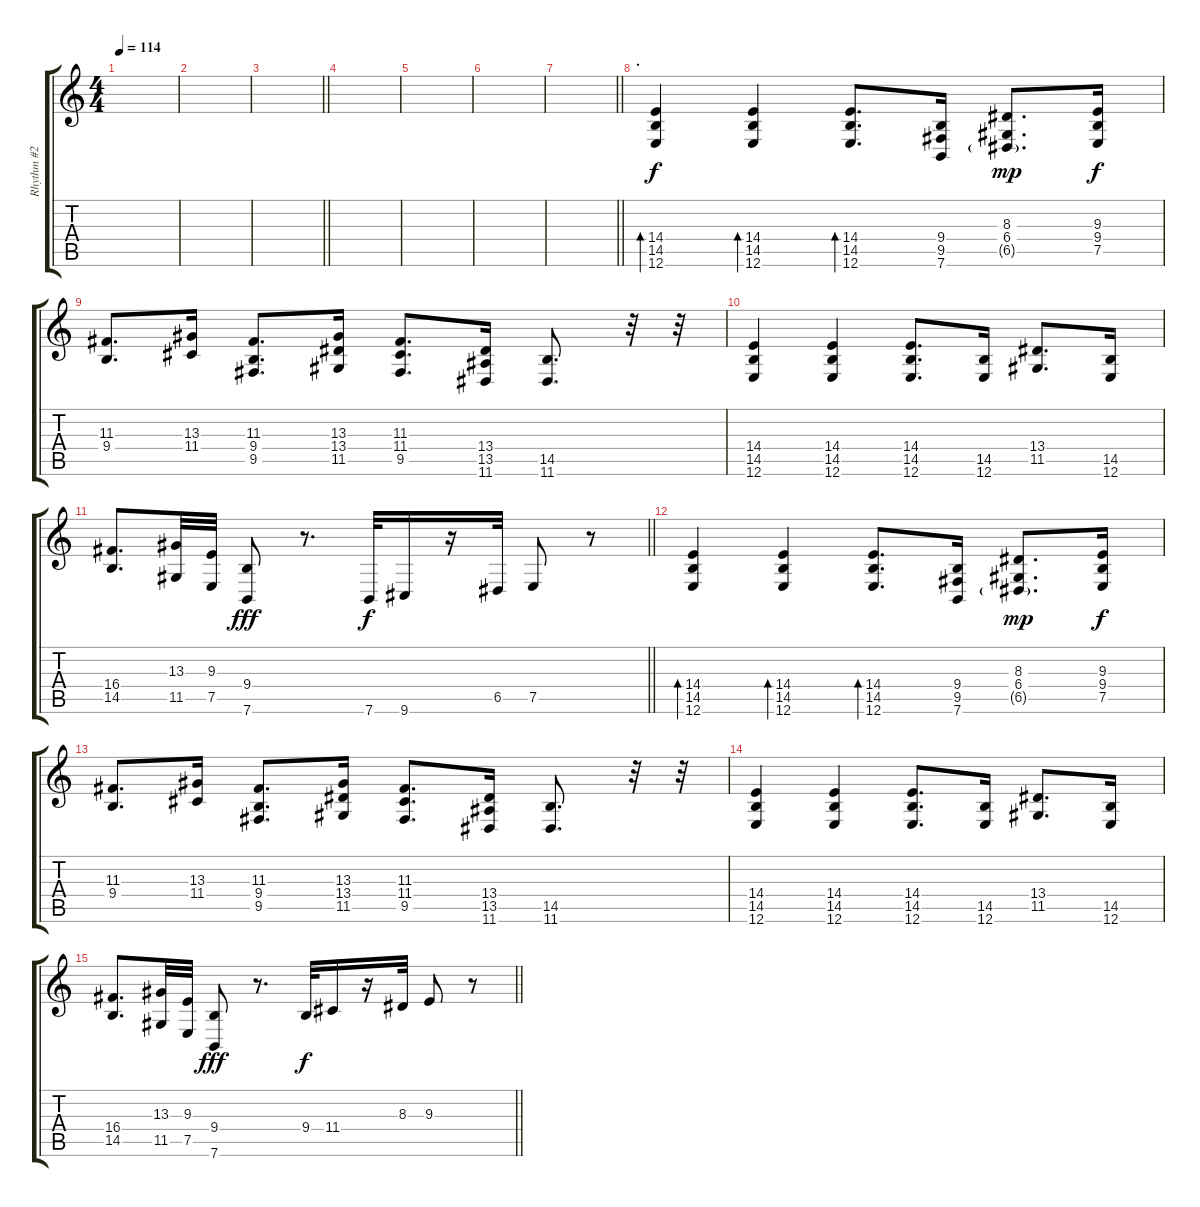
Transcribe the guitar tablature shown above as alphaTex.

\track ("Rhythm #2" "Rhythm #2") {instrument synthbrass2}
\staff {score tabs}
\tuning (E4 B3 G3 D3 A2 E2) {hide}
\ts (4 4)
\tempo 114
\clef g2
\ks c
|
|
\barLineRight lightlight
|
|
|
|
\barLineRight lightlight
|
\section ("" ".")
(14.4 14.5 12.6).4{bd 120} (14.4 14.5 12.6).4{bd 120} (14.4 14.5 12.6).8{d bd 120} (9.4 9.5 7.6).16 (8.3 6.4 6.5{g}).8{d dy mp} (9.3 9.4 7.5).16{dy f} |
(11.3 9.4).8{d} (13.3 11.4).16 (11.3 9.4 9.5).8{d} (13.3 13.4 11.5).16 (11.3 11.4 9.5).8{d} (13.4 13.5 11.6).16 (14.5 11.6).8{d} r.32 r.32 |
(14.4 14.5 12.6).4 (14.4 14.5 12.6).4 (14.4 14.5 12.6).8{d} (14.5 12.6).16 (13.4 11.5).8{d} (14.5 12.6).16 |
\barLineRight lightlight
(16.4 14.5).8{d} (13.3 11.5).32 (9.3 7.5).32 (9.4 7.6).8{dy fff} r.8{d} 7.6.32{dy f} 9.6.16 r.16 6.5.32 7.5.8 r.8 |
(14.4 14.5 12.6).4{bd 120} (14.4 14.5 12.6).4{bd 120} (14.4 14.5 12.6).8{d bd 120} (9.4 9.5 7.6).16 (8.3 6.4 6.5{g}).8{d dy mp} (9.3 9.4 7.5).16{dy f} |
(11.3 9.4).8{d} (13.3 11.4).16 (11.3 9.4 9.5).8{d} (13.3 13.4 11.5).16 (11.3 11.4 9.5).8{d} (13.4 13.5 11.6).16 (14.5 11.6).8{d} r.32 r.32 |
(14.4 14.5 12.6).4 (14.4 14.5 12.6).4 (14.4 14.5 12.6).8{d} (14.5 12.6).16 (13.4 11.5).8{d} (14.5 12.6).16 |
\barLineRight lightlight
(16.4 14.5).8{d} (13.3 11.5).32 (9.3 7.5).32 (9.4 7.6).8{dy fff} r.8{d} 9.4.32{dy f} 11.4.16 r.16 8.3.32 9.3.8 r.8
